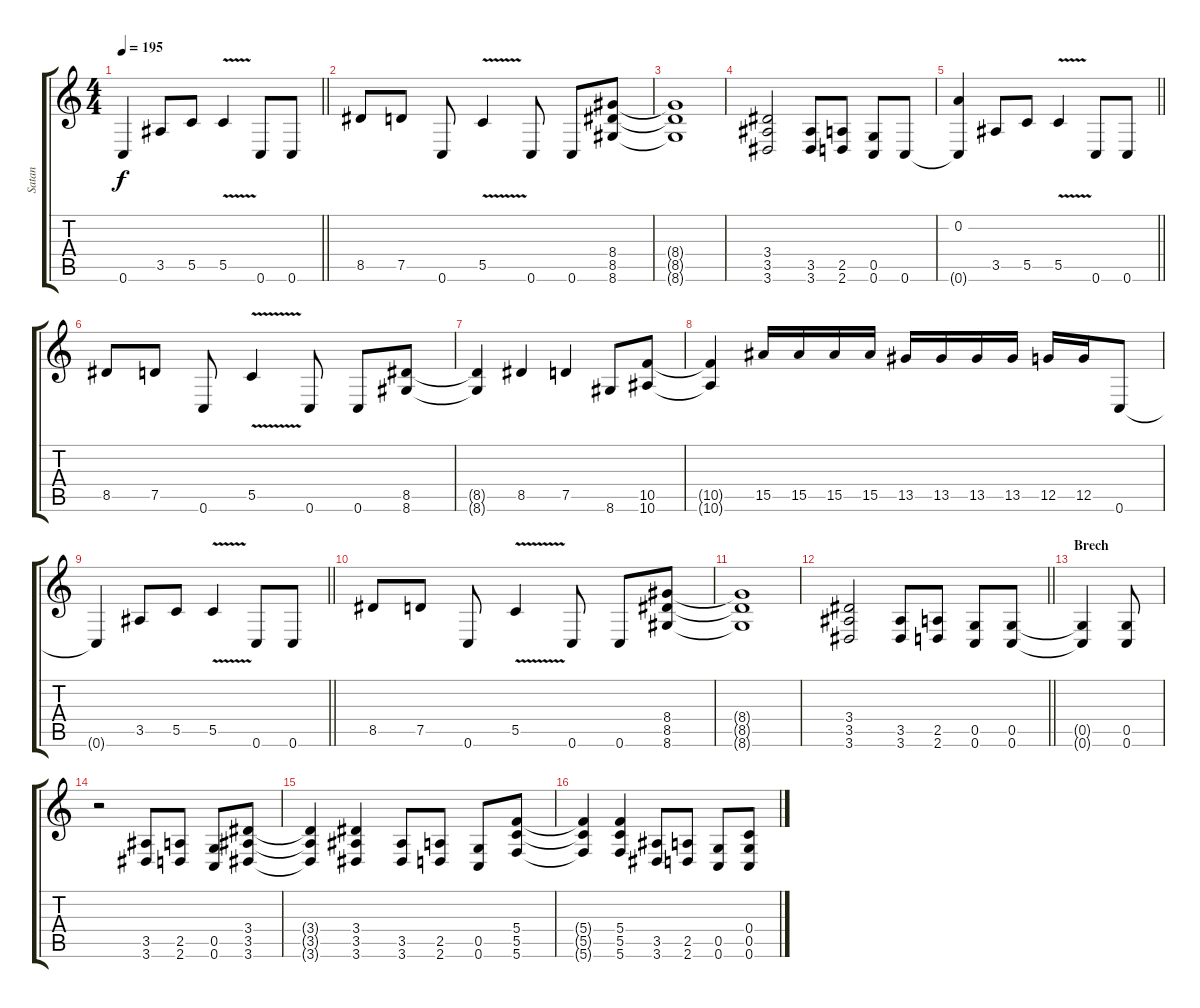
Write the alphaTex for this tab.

\track ("Satan" "Satan") {instrument distortionguitar}
\staff {score tabs}
\tuning (D4 A3 F3 C3 G2 C2) {hide}
\ts (4 4)
\tempo 195
\clef g2
\barLineRight lightlight
\ks c
0.6{t}.4{dy f} 3.5.8 5.5.8 5.5{v}.4 0.6.8 0.6.8 |
8.5.8 7.5.8 0.6.8 5.5{v}.4 0.6.8 0.6.8 (8.4 8.5 8.6).8 |
(8.4{t} 8.5{t} 8.6{t}).1 |
(3.4 3.5 3.6).2 (3.5 3.6).8 (2.5 2.6).8 (0.5 0.6).8 0.6.8 |
\barLineRight lightlight
(0.2 0.6{t}).4 3.5.8 5.5.8 5.5{v}.4 0.6.8 0.6.8 |
8.5.8 7.5.8 0.6.8 5.5{v}.4 0.6.8 0.6.8 (8.5 8.6).8 |
(8.5{t} 8.6{t}).4 8.5.4 7.5.4 8.6.8 (10.5 10.6).8 |
(10.5{t} 10.6{t}).4 15.5.16 15.5.16 15.5.16 15.5.16 13.5.16 13.5.16 13.5.16 13.5.16 12.5.16 12.5.16 0.6.8 |
\barLineRight lightlight
0.6{t}.4 3.5.8 5.5.8 5.5{v}.4 0.6.8 0.6.8 |
8.5.8 7.5.8 0.6.8 5.5{v}.4 0.6.8 0.6.8 (8.4 8.5 8.6).8 |
(8.4{t} 8.5{t} 8.6{t}).1 |
\barLineRight lightlight
(3.4 3.5 3.6).2 (3.5 3.6).8 (2.5 2.6).8 (0.5 0.6).8 (0.5 0.6).8 |
\section ("" "Brech")
(0.5{t} 0.6{t}).4 (0.5 0.6).8 |
r.2 (3.5 3.6).8 (2.5 2.6).8 (0.5 0.6).8 (3.4 3.5 3.6).8 |
(3.4{t} 3.5{t} 3.6{t}).4 (3.4 3.5 3.6).4 (3.5 3.6).8 (2.5 2.6).8 (0.5 0.6).8 (5.4 5.5 5.6).8 |
(5.4{t} 5.5{t} 5.6{t}).4 (5.4 5.5 5.6).4 (3.5 3.6).8 (2.5 2.6).8 (0.5 0.6).8 (0.4 0.5 0.6).8
